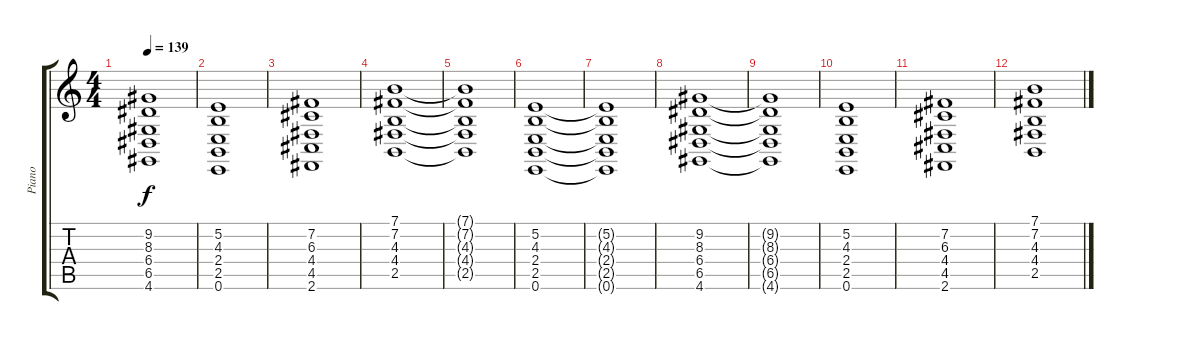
\track ("Piano" "Piano") {instrument electricgrandpiano}
\staff {score tabs}
\tuning (E4 B3 G3 D3 A2 E2) {hide}
\ts (4 4)
\tempo 139
\clef g2
\ks c
(9.2{t} 8.3{t} 6.4{t} 6.5{t} 4.6{t}).1{dy f} |
(5.2 4.3 2.4 2.5 0.6).1 |
(7.2 6.3 4.4 4.5 2.6).1 |
(7.1 7.2 4.3 4.4 2.5).1 |
(7.1{t} 7.2{t} 4.3{t} 4.4{t} 2.5{t}).1 |
(5.2 4.3 2.4 2.5 0.6).1 |
(5.2{t} 4.3{t} 2.4{t} 2.5{t} 0.6{t}).1 |
(9.2 8.3 6.4 6.5 4.6).1 |
(9.2{t} 8.3{t} 6.4{t} 6.5{t} 4.6{t}).1 |
(5.2 4.3 2.4 2.5 0.6).1 |
(7.2 6.3 4.4 4.5 2.6).1 |
(7.1 7.2 4.3 4.4 2.5).1
